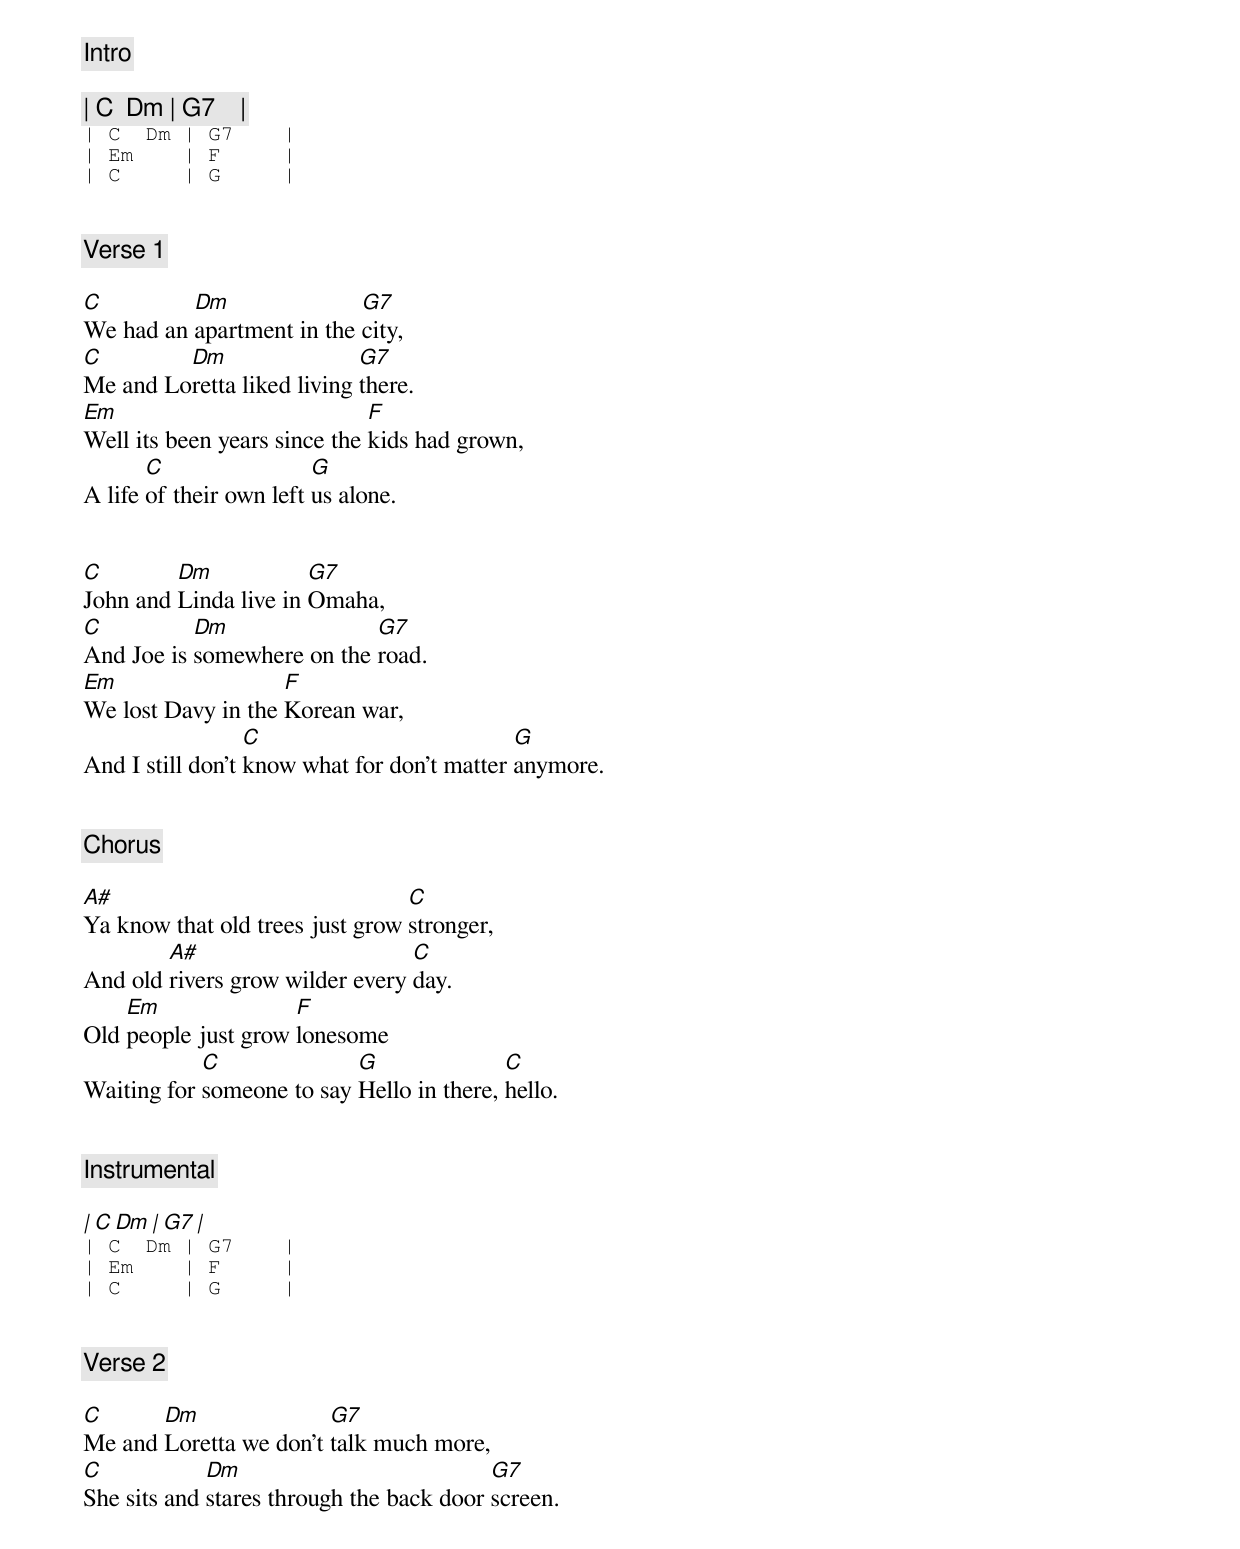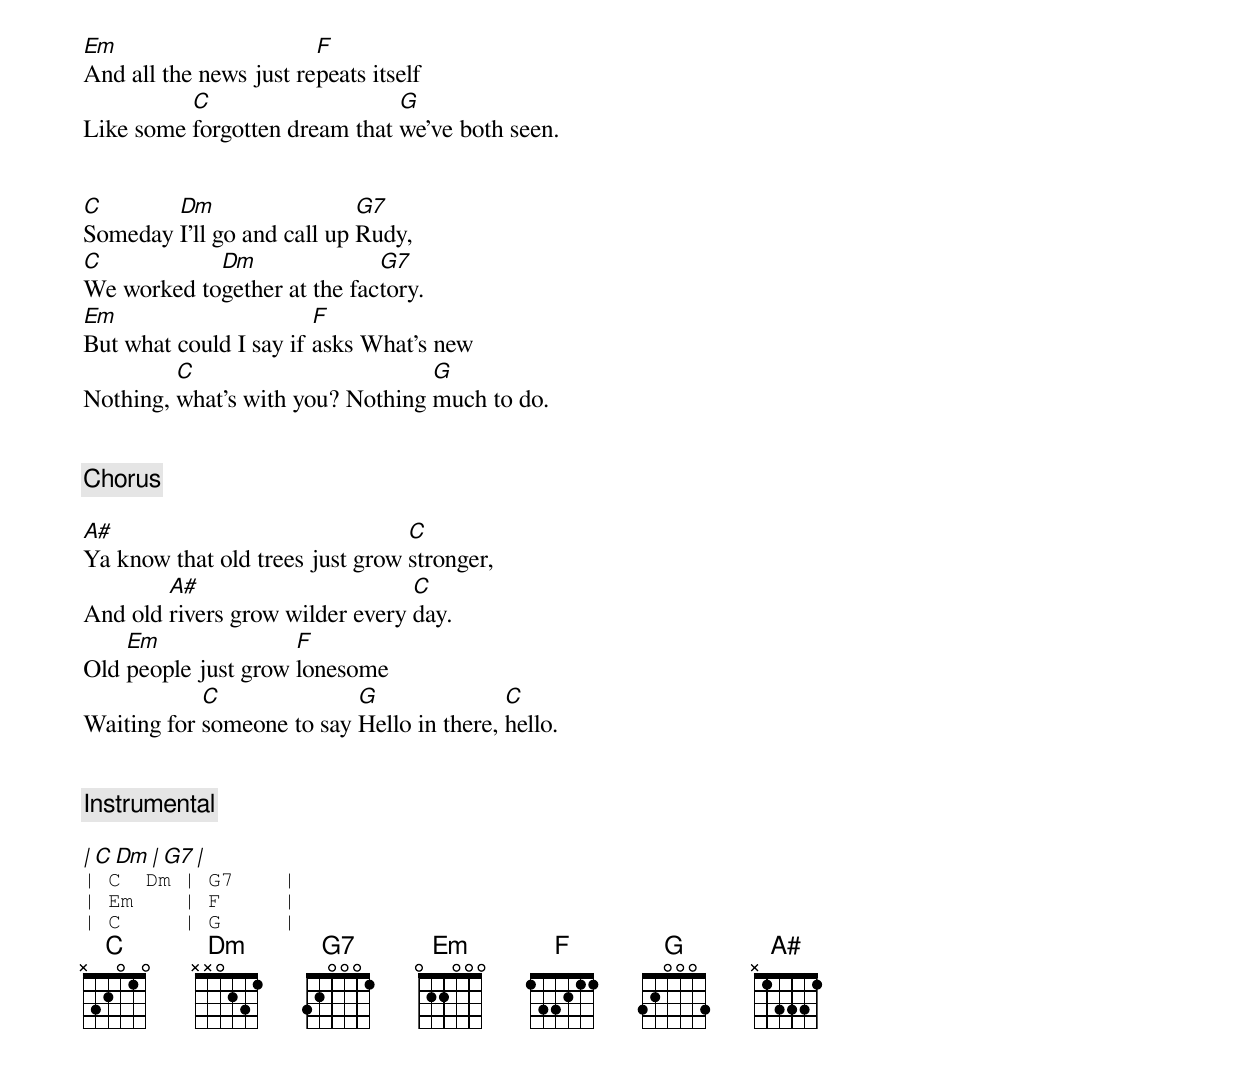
[Intro]

| C  Dm | G7    |
| C  Dm | G7    |
| Em    | F     |
| C     | G     |


[Verse 1]

C         Dm               G7
We had an apartment in the city,
C        Dm                 G7
Me and Loretta liked living there.
Em                            F
Well its been years since the kids had grown,
       C                 G
A life of their own left us alone.


C        Dm            G7
John and Linda live in Omaha,
C          Dm               G7
And Joe is somewhere on the road.
Em                  F
We lost Davy in the Korean war,
                  C                          G
And I still don't know what for don't matter anymore.


[Chorus]

A#                               C
Ya know that old trees just grow stronger,
        A#                       C
And old rivers grow wilder every day.
    Em               F
Old people just grow lonesome
            C              G               C
Waiting for someone to say Hello in there, hello.


[Instrumental]

| C  Dm | G7    |
| C  Dm | G7    |
| Em    | F     |
| C     | G     |


[Verse 2]

C      Dm               G7
Me and Loretta we don't talk much more,
C            Dm                           G7
She sits and stares through the back door screen.
Em                      F
And all the news just repeats itself
          C                    G
Like some forgotten dream that we've both seen.


C       Dm                  G7
Someday I'll go and call up Rudy,
C           Dm               G7
We worked together at the factory.
Em                      F
But what could I say if asks What's new
         C                        G
Nothing, what's with you? Nothing much to do.


[Chorus]

A#                               C
Ya know that old trees just grow stronger,
        A#                       C
And old rivers grow wilder every day.
    Em               F
Old people just grow lonesome
            C              G               C
Waiting for someone to say Hello in there, hello.


[Instrumental]

| C  Dm | G7    |
| C  Dm | G7    |
| Em    | F     |
| C     | G     |
